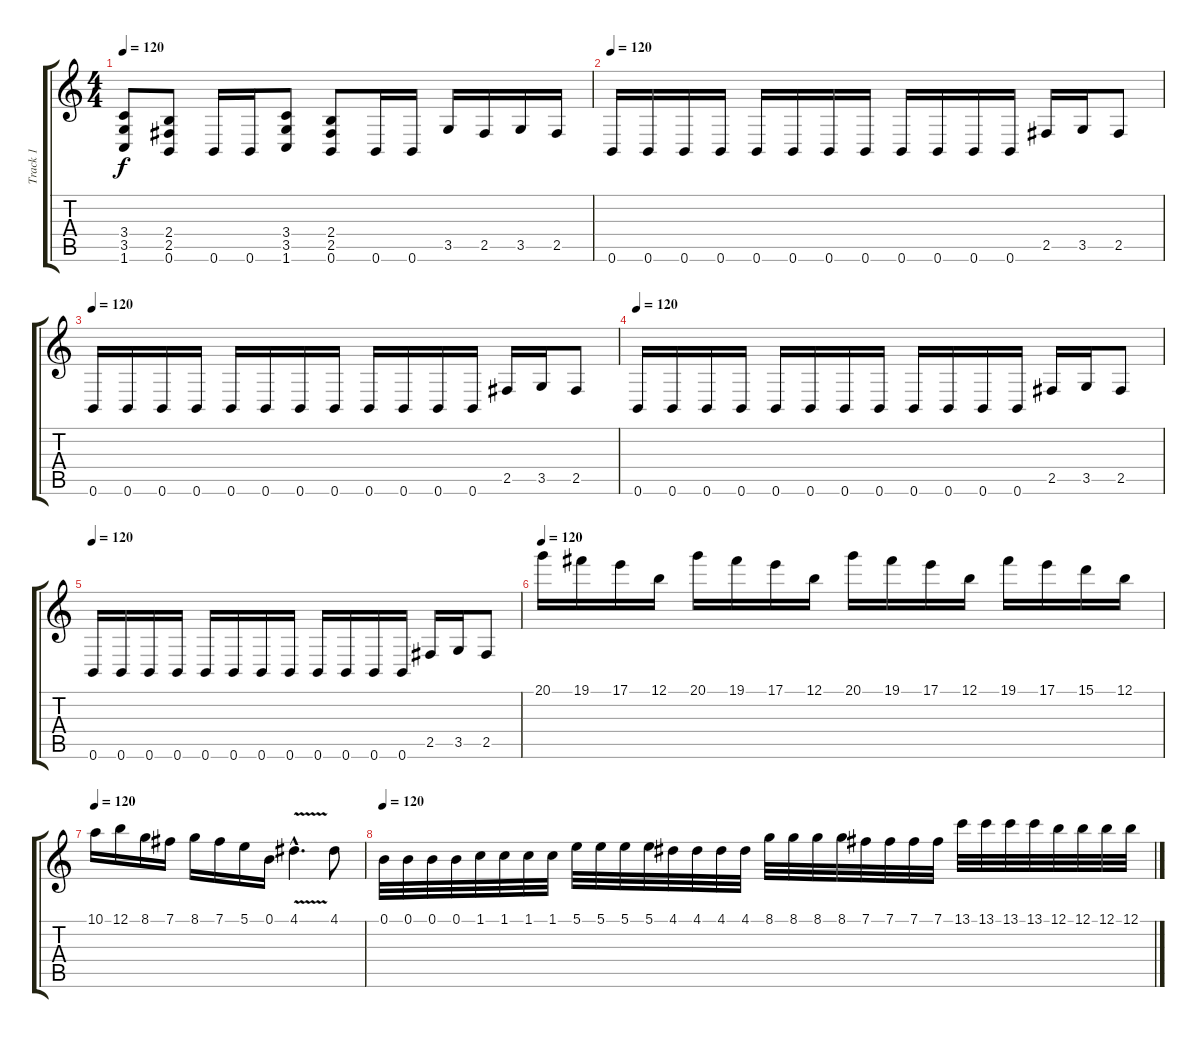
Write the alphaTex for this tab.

\track ("Track 1" "Track 1") {instrument distortionguitar}
\staff {score tabs}
\tuning (B3 Gb3 D3 A2 E2 B1) {hide}
\ts (4 4)
\tempo 120
\clef g2
\ks c
(3.4 3.5 1.6).8{dy f} (2.4 2.5 0.6).8 0.6.16 0.6.16 (3.4 3.5 1.6).8 (2.4 2.5 0.6).8 0.6.16 0.6.16 3.5.16 2.5.16 3.5.16 2.5.16 |
\tempo 120
0.6.16 0.6.16 0.6.16 0.6.16 0.6.16 0.6.16 0.6.16 0.6.16 0.6.16 0.6.16 0.6.16 0.6.16 2.5.16 3.5.16 2.5.8 |
\tempo 120
0.6.16 0.6.16 0.6.16 0.6.16 0.6.16 0.6.16 0.6.16 0.6.16 0.6.16 0.6.16 0.6.16 0.6.16 2.5.16 3.5.16 2.5.8 |
\tempo 120
0.6.16 0.6.16 0.6.16 0.6.16 0.6.16 0.6.16 0.6.16 0.6.16 0.6.16 0.6.16 0.6.16 0.6.16 2.5.16 3.5.16 2.5.8 |
\tempo 120
0.6.16 0.6.16 0.6.16 0.6.16 0.6.16 0.6.16 0.6.16 0.6.16 0.6.16 0.6.16 0.6.16 0.6.16 2.5.16 3.5.16 2.5.8 |
\tempo 120
20.1.16 19.1.16 17.1.16 12.1.16 20.1.16 19.1.16 17.1.16 12.1.16 20.1.16 19.1.16 17.1.16 12.1.16 19.1.16 17.1.16 15.1.16 12.1.16 |
\tempo 120
10.1.16 12.1.16 8.1.16 7.1.16 8.1.16 7.1.16 5.1.16 0.1.16 4.1{v hac}.4{d} 4.1.8 |
\tempo 120
0.1.32 0.1.32 0.1.32 0.1.32 1.1.32 1.1.32 1.1.32 1.1.32 5.1.32 5.1.32 5.1.32 5.1.32 4.1.32 4.1.32 4.1.32 4.1.32 8.1.32 8.1.32 8.1.32 8.1.32 7.1.32 7.1.32 7.1.32 7.1.32 13.1.32 13.1.32 13.1.32 13.1.32 12.1.32 12.1.32 12.1.32 12.1.32
